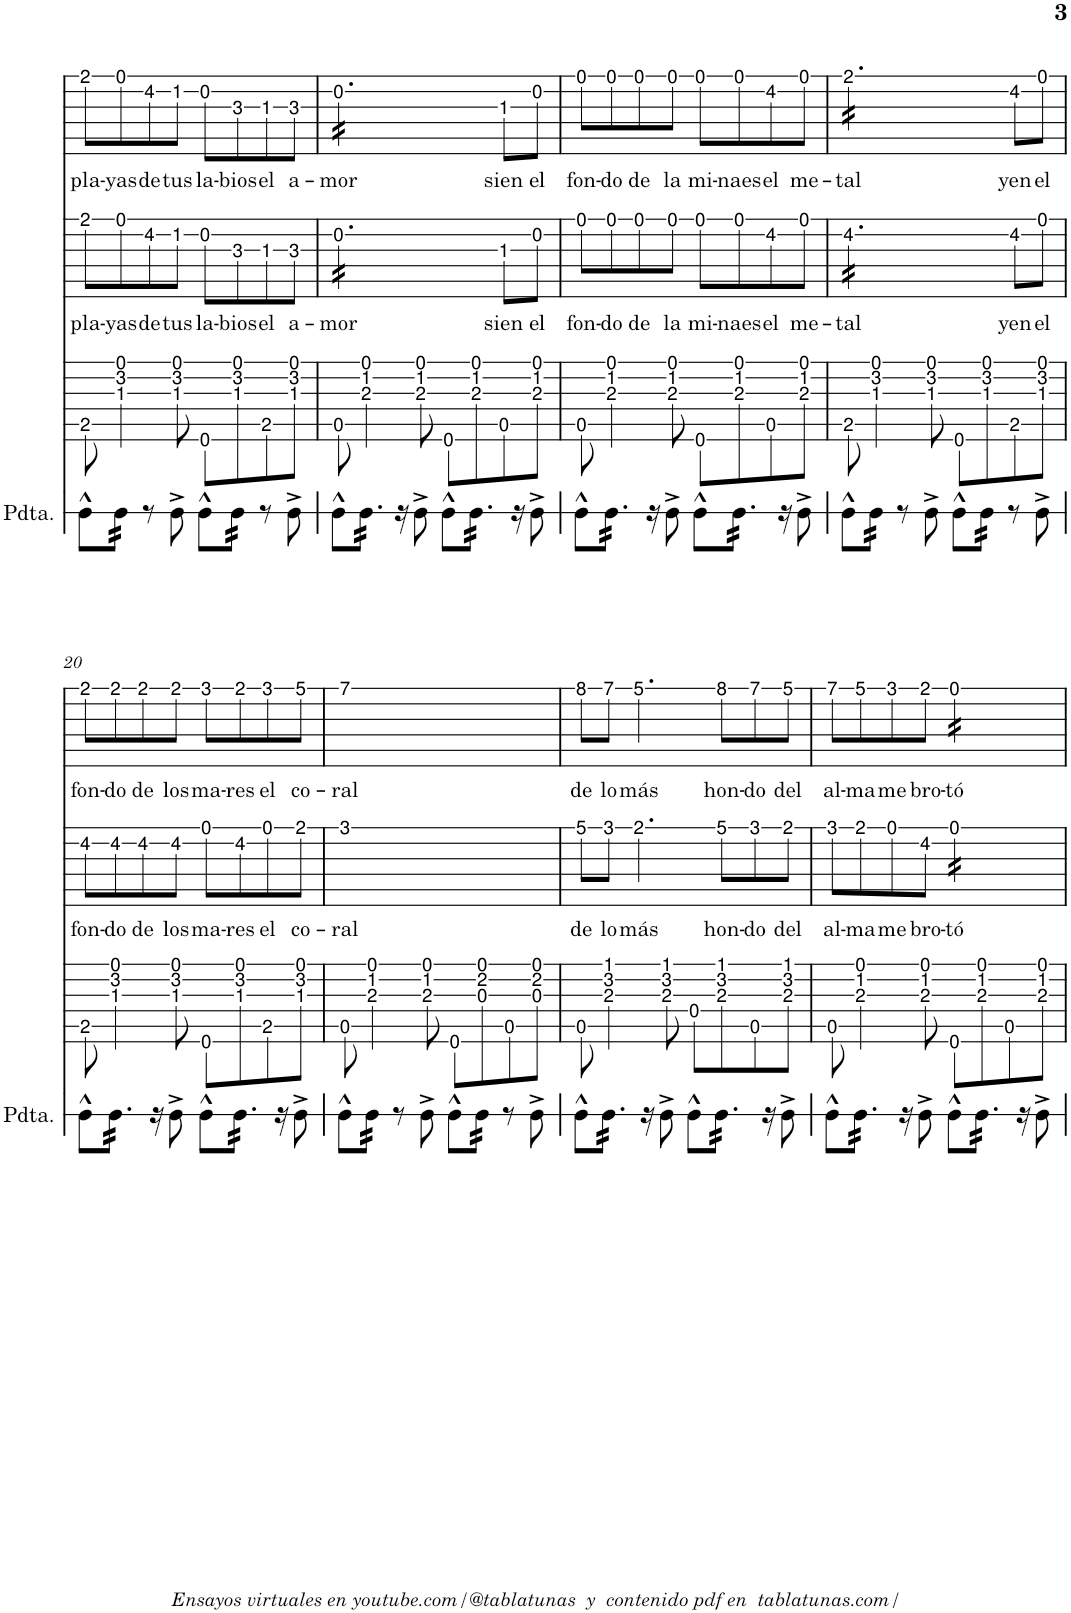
**kern	**kern	**kern	**text	**kern	**text
*part4	*part3	*part2	*part2	*part1	*part1
*staff4	*staff3	*staff2	*staff2	*staff1	*staff1
*I"Pandereta	*I"Guitarra	*I"Laúd	*	*I"Bandurria	*
*I'Pdta.	*	*	*	*	*
!!LO:PB:g=z
*clefX	*	*	*	*	*
*k[]	*k[]	*k[]	*	*k[]	*
*M4/4	*M4/4	*M4/4	*	*M4/4	*
=16	=16	=16	=16	=16	=16
!	!	!	!LO:LY:b	!	!LO:LY:b
8Re^^\L	8BB\	8b\L	pla-	8bb\L	pla-
!	!	!	!LO:LY:b	!	!LO:LY:b
*tremolo	*	*	*	*	*
32Re\	4G#X\ 4d\ 4e\	8a\	-yas	8aa\	-yas
32Re\	.	.	.	.	.
32Re\	.	.	.	.	.
32Re\JJJ	.	.	.	.	.
*Xtremolo	*	*	*	*	*
!	!	!	!LO:LY:b	!	!LO:LY:b
8r	.	8g#X\	de	8gg#X\	de
!	!	!	!LO:LY:b	!	!LO:LY:b
8Re^\	8G#\ 8d\ 8e\	8f\J	tus	8ff\J	tus
!	!	!	!LO:LY:b	!	!LO:LY:b
8Re^^\L	8EE\L	8e\L	la-	8ee\L	la-
!	!	!	!LO:LY:b	!	!LO:LY:b
*tremolo	*	*	*	*	*
32Re\	8G#\ 8d\ 8e\	8d\	-bios	8dd\	-bios
32Re\	.	.	.	.	.
32Re\	.	.	.	.	.
32Re\JJJ	.	.	.	.	.
*Xtremolo	*	*	*	*	*
!	!	!	!LO:LY:b	!	!LO:LY:b
8r	8BB\	8c\	el	8cc\	el
!	!	!	!LO:LY:b	!	!LO:LY:b
8Re^\	8G#\ 8d\ 8e\J	8d\J	a-	8dd\J	a-
=17	=17	=17	=17	=17	=17
!	!	!	!LO:LY:b	!	!LO:LY:b
8Re^^\L	8AA\	2.e\	-mor	2.ee\	-mor
*tremolo	*	*	*	*	*
32Re\LLL	4A\ 4c\ 4e\	.	.	.	.
32Re\	.	.	.	.	.
32Re\	.	.	.	.	.
32Re\	.	.	.	.	.
32Re\	.	.	.	.	.
32Re\JJJ	.	.	.	.	.
*Xtremolo	*	*	*	*	*
16r	.	.	.	.	.
8Re^\	8A\ 8c\ 8e\	.	.	.	.
8Re^^\L	8EE\L	.	.	.	.
*tremolo	*	*	*	*	*
32Re\LLL	8A\ 8c\ 8e\	.	.	.	.
32Re\	.	.	.	.	.
32Re\	.	.	.	.	.
32Re\	.	.	.	.	.
!	!	!	!LO:LY:b	!	!LO:LY:b
32Re\	8AA\	8c\L	sien	8cc\L	sien
32Re\JJJ	.	.	.	.	.
*Xtremolo	*	*	*	*	*
16r	.	.	.	.	.
!	!	!	!LO:LY:b	!	!LO:LY:b
8Re^\	8A\ 8c\ 8e\J	8e\J	el	8ee\J	el
=18	=18	=18	=18	=18	=18
!	!	!	!LO:LY:b	!	!LO:LY:b
8Re^^\L	8AA\	8a\L	fon-	8aa\L	fon-
!	!	!	!LO:LY:b	!	!LO:LY:b
*tremolo	*	*	*	*	*
32Re\LLL	4A\ 4c\ 4e\	8a\	-do	8aa\	-do
32Re\	.	.	.	.	.
32Re\	.	.	.	.	.
32Re\	.	.	.	.	.
!	!	!	!LO:LY:b	!	!LO:LY:b
32Re\	.	8a\	de	8aa\	de
32Re\JJJ	.	.	.	.	.
*Xtremolo	*	*	*	*	*
16r	.	.	.	.	.
!	!	!	!LO:LY:b	!	!LO:LY:b
8Re^\	8A\ 8c\ 8e\	8a\J	la	8aa\J	la
!	!	!	!LO:LY:b	!	!LO:LY:b
8Re^^\L	8EE\L	8a\L	mi-	8aa\L	mi-
!	!	!	!LO:LY:b	!	!LO:LY:b
*tremolo	*	*	*	*	*
32Re\LLL	8A\ 8c\ 8e\	8a\	-naes	8aa\	-naes
32Re\	.	.	.	.	.
32Re\	.	.	.	.	.
32Re\	.	.	.	.	.
!	!	!	!LO:LY:b	!	!LO:LY:b
32Re\	8AA\	8g#X\	el	8gg#X\	el
32Re\JJJ	.	.	.	.	.
*Xtremolo	*	*	*	*	*
16r	.	.	.	.	.
!	!	!	!LO:LY:b	!	!LO:LY:b
8Re^\	8A\ 8c\ 8e\J	8a\J	me-	8aa\J	me-
=19	=19	=19	=19	=19	=19
!	!	!	!LO:LY:b	!	!LO:LY:b
8Re^^\L	8BB\	2.g#X\	-tal	2.bb\	-tal
*tremolo	*	*	*	*	*
32Re\	4G#X\ 4d\ 4e\	.	.	.	.
32Re\	.	.	.	.	.
32Re\	.	.	.	.	.
32Re\JJJ	.	.	.	.	.
*Xtremolo	*	*	*	*	*
8r	.	.	.	.	.
8Re^\	8G#\ 8d\ 8e\	.	.	.	.
8Re^^\L	8EE\L	.	.	.	.
*tremolo	*	*	*	*	*
32Re\	8G#\ 8d\ 8e\	.	.	.	.
32Re\	.	.	.	.	.
32Re\	.	.	.	.	.
32Re\JJJ	.	.	.	.	.
*Xtremolo	*	*	*	*	*
!	!	!	!LO:LY:b	!	!LO:LY:b
8r	8BB\	8g#\L	yen	8gg#X\L	yen
!	!	!	!LO:LY:b	!	!LO:LY:b
8Re^\	8G#\ 8d\ 8e\J	8a\J	el	8aa\J	el
!!LO:LB:g=z
=20	=20	=20	=20	=20	=20
!	!	!	!LO:LY:b	!	!LO:LY:b
8Re^^\L	8BB\	8g#X\L	fon-	8bb\L	fon-
!	!	!	!LO:LY:b	!	!LO:LY:b
*tremolo	*	*	*	*	*
32Re\LLL	4G#X\ 4d\ 4e\	8g#\	-do	8bb\	-do
32Re\	.	.	.	.	.
32Re\	.	.	.	.	.
32Re\	.	.	.	.	.
!	!	!	!LO:LY:b	!	!LO:LY:b
32Re\	.	8g#\	de	8bb\	de
32Re\JJJ	.	.	.	.	.
*Xtremolo	*	*	*	*	*
16r	.	.	.	.	.
!	!	!	!LO:LY:b	!	!LO:LY:b
8Re^\	8G#\ 8d\ 8e\	8g#\J	los	8bb\J	los
!	!	!	!LO:LY:b	!	!LO:LY:b
8Re^^\L	8EE\L	8a\L	ma-	8ccc\L	ma-
!	!	!	!LO:LY:b	!	!LO:LY:b
*tremolo	*	*	*	*	*
32Re\LLL	8G#\ 8d\ 8e\	8g#\	-res	8bb\	-res
32Re\	.	.	.	.	.
32Re\	.	.	.	.	.
32Re\	.	.	.	.	.
!	!	!	!LO:LY:b	!	!LO:LY:b
32Re\	8BB\	8a\	el	8ccc\	el
32Re\JJJ	.	.	.	.	.
*Xtremolo	*	*	*	*	*
16r	.	.	.	.	.
!	!	!	!LO:LY:b	!	!LO:LY:b
8Re^\	8G#\ 8d\ 8e\J	8b\J	co-	8ddd\J	co-
=21	=21	=21	=21	=21	=21
!	!	!	!LO:LY:b	!	!LO:LY:b
8Re^^\L	8AA\	1cc	-ral	1eee	-ral
*tremolo	*	*	*	*	*
32Re\	4A\ 4c\ 4e\	.	.	.	.
32Re\	.	.	.	.	.
32Re\	.	.	.	.	.
32Re\JJJ	.	.	.	.	.
*Xtremolo	*	*	*	*	*
8r	.	.	.	.	.
8Re^\	8A\ 8c\ 8e\	.	.	.	.
8Re^^\L	8EE\L	.	.	.	.
*tremolo	*	*	*	*	*
32Re\	8G\ 8c#X\ 8e\	.	.	.	.
32Re\	.	.	.	.	.
32Re\	.	.	.	.	.
32Re\JJJ	.	.	.	.	.
*Xtremolo	*	*	*	*	*
8r	8AA\	.	.	.	.
8Re^\	8G\ 8c#\ 8e\J	.	.	.	.
=22	=22	=22	=22	=22	=22
!	!	!	!LO:LY:b	!	!LO:LY:b
8Re^^\L	8AA\	8dd\L	de	8fff\L	de
!	!	!	!LO:LY:b	!	!LO:LY:b
*tremolo	*	*	*	*	*
32Re\LLL	4A\ 4d\ 4f\	8cc\J	lo	8eee\J	lo
32Re\	.	.	.	.	.
32Re\	.	.	.	.	.
32Re\	.	.	.	.	.
!	!	!	!LO:LY:b	!	!LO:LY:b
32Re\	.	4.b\	más	4.ddd\	más
32Re\JJJ	.	.	.	.	.
*Xtremolo	*	*	*	*	*
16r	.	.	.	.	.
8Re^\	8A\ 8d\ 8f\	.	.	.	.
8Re^^\L	8D\L	.	.	.	.
!	!	!	!LO:LY:b	!	!LO:LY:b
*tremolo	*	*	*	*	*
32Re\LLL	8A\ 8d\ 8f\	8dd\L	hon-	8fff\L	hon-
32Re\	.	.	.	.	.
32Re\	.	.	.	.	.
32Re\	.	.	.	.	.
!	!	!	!LO:LY:b	!	!LO:LY:b
32Re\	8AA\	8cc\	-do	8eee\	-do
32Re\JJJ	.	.	.	.	.
*Xtremolo	*	*	*	*	*
16r	.	.	.	.	.
!	!	!	!LO:LY:b	!	!LO:LY:b
8Re^\	8A\ 8d\ 8f\J	8b\J	del	8ddd\J	del
=23	=23	=23	=23	=23	=23
!	!	!	!LO:LY:b	!	!LO:LY:b
8Re^^\L	8AA\	8cc\L	al-	8eee\L	al-
!	!	!	!LO:LY:b	!	!LO:LY:b
*tremolo	*	*	*	*	*
32Re\LLL	4A\ 4c\ 4e\	8b\	-ma	8ddd\	-ma
32Re\	.	.	.	.	.
32Re\	.	.	.	.	.
32Re\	.	.	.	.	.
!	!	!	!LO:LY:b	!	!LO:LY:b
32Re\	.	8a\	me	8ccc\	me
32Re\JJJ	.	.	.	.	.
*Xtremolo	*	*	*	*	*
16r	.	.	.	.	.
!	!	!	!LO:LY:b	!	!LO:LY:b
8Re^\	8A\ 8c\ 8e\	8g#X\J	bro-	8bb\J	bro-
!	!	!	!LO:LY:b	!	!LO:LY:b
8Re^^\L	8EE\L	2a\	-tó	2aa\	-tó
*tremolo	*	*	*	*	*
32Re\LLL	8A\ 8c\ 8e\	.	.	.	.
32Re\	.	.	.	.	.
32Re\	.	.	.	.	.
32Re\	.	.	.	.	.
32Re\	8AA\	.	.	.	.
32Re\JJJ	.	.	.	.	.
*Xtremolo	*	*	*	*	*
16r	.	.	.	.	.
8Re^\	8A\ 8c\ 8e\J	.	.	.	.
=	=	=	=	=	=
*-	*-	*-	*-	*-	*-
